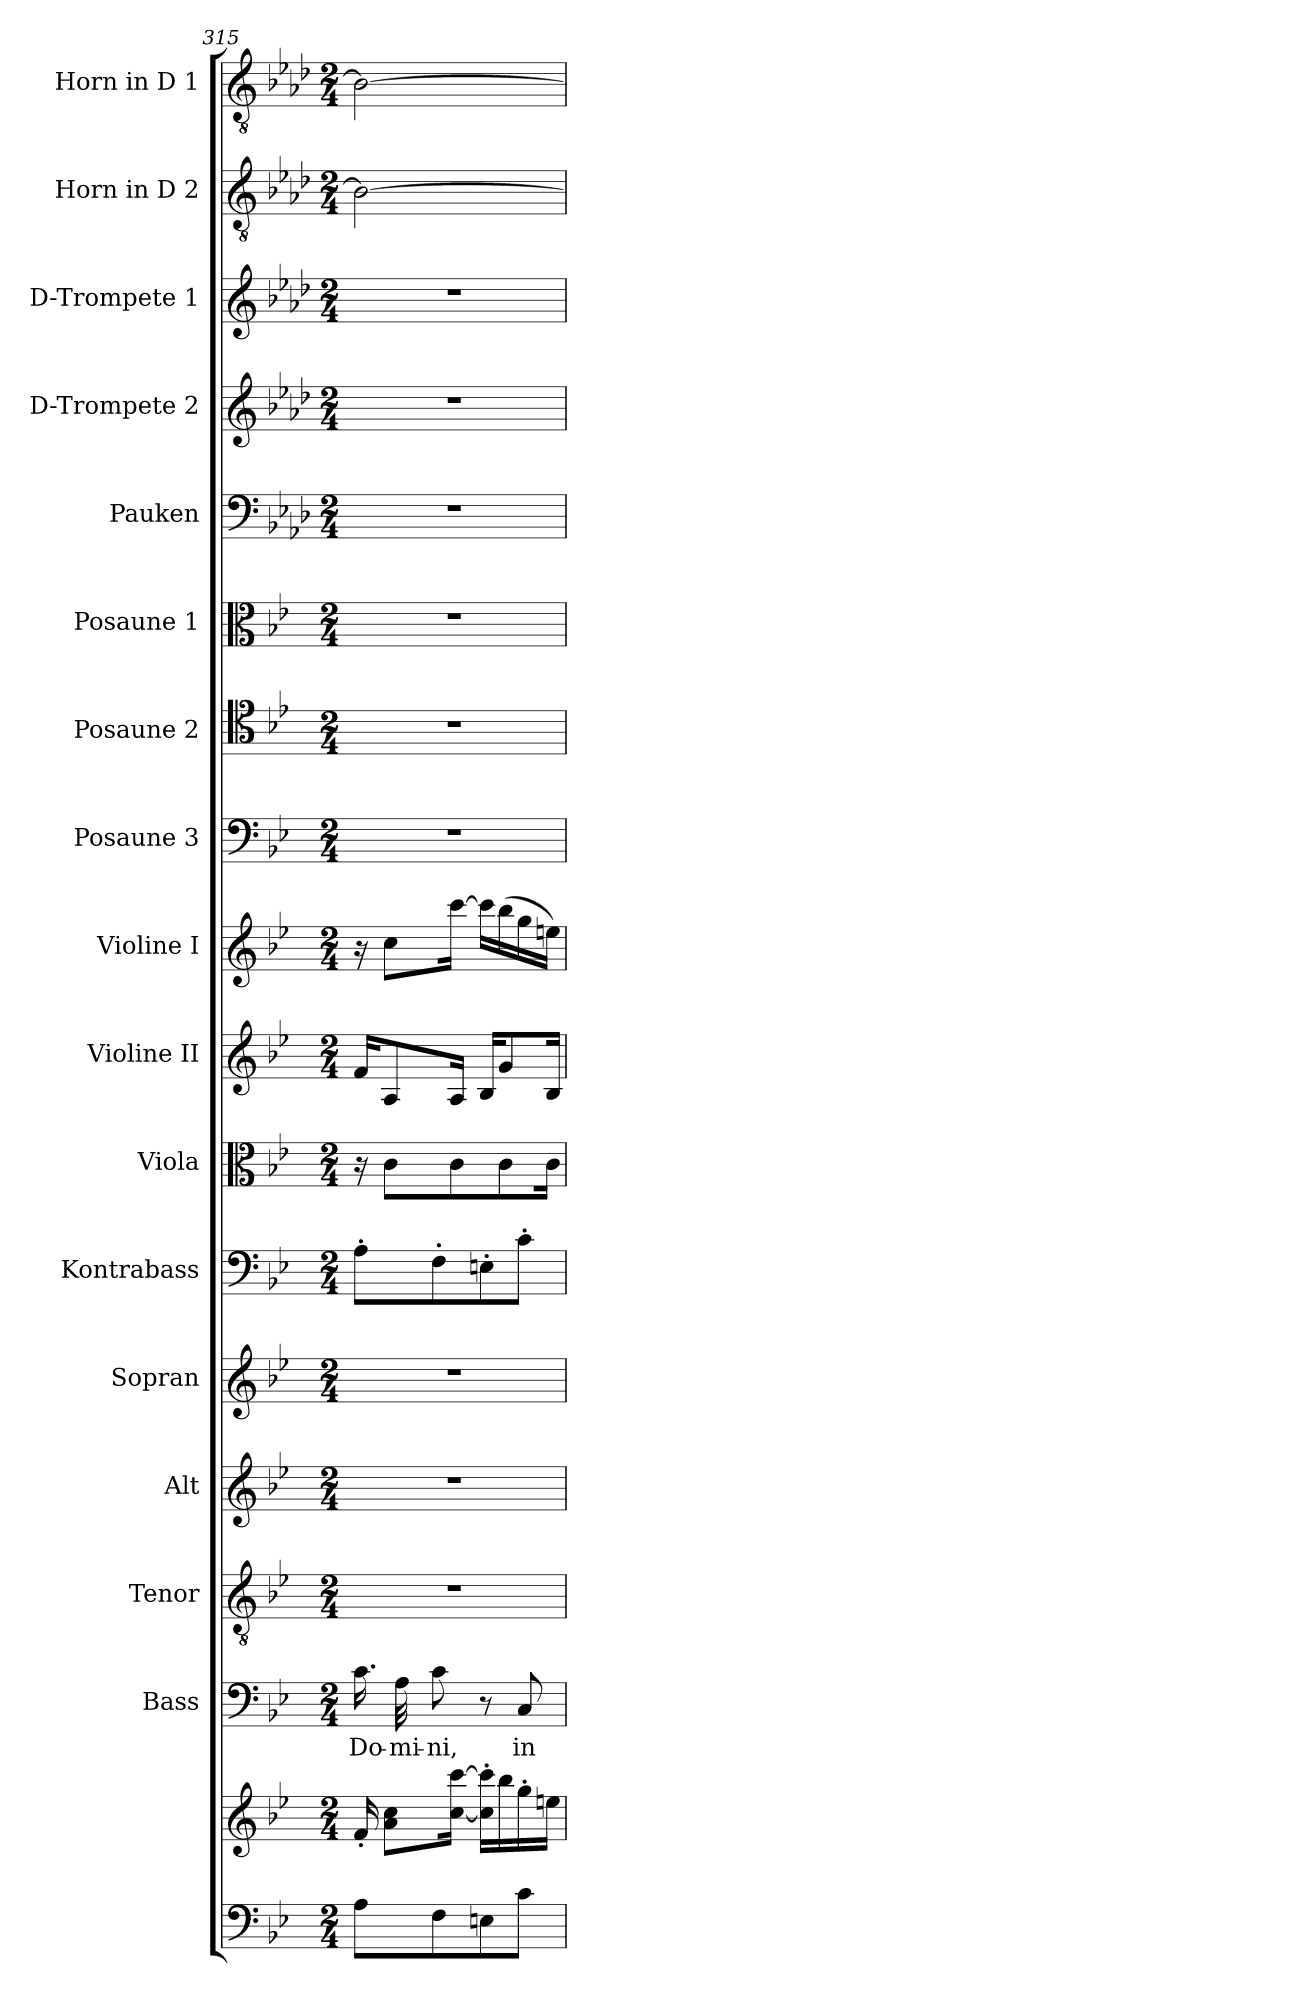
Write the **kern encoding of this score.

**kern	**kern	**kern	**text	**kern	**kern	**kern	**kern	**kern	**kern	**kern	**kern	**kern	**kern	**kern	**kern	**kern	**kern	**kern
*part17	*part17	*part16	*part16	*part15	*part14	*part13	*part12	*part11	*part10	*part9	*part8	*part7	*part6	*part5	*part4	*part3	*part2	*part1
*staff18	*staff17	*staff16	*staff16	*staff15	*staff14	*staff13	*staff12	*staff11	*staff10	*staff9	*staff8	*staff7	*staff6	*staff5	*staff4	*staff3	*staff2	*staff1
*	*	*I"Bass	*	*I"Tenor	*I"Alt	*I"Sopran	*I"Kontrabass	*I"Viola	*I"Violine II	*I"Violine I	*I"Posaune 3	*I"Posaune 2	*I"Posaune 1	*I"Pauken	*I"D-Trompete 2	*I"D-Trompete 1	*I"Horn in D 2	*I"Horn in D 1
*	*	*I'B.	*	*I'T.	*I'A.	*I'S.	*I'Kb.	*I'Vla.	*I'Vl. II	*I'Vl. I	*I'Pos. 3	*I'Pos. 2	*I'Pos. 1	*I'Pk.	*I'D Trp. 2	*I'D Trp. 1	*I'Hrn. 2	*I'Hrn. 1
*clefF4	*clefG2	*clefF4	*	*clefGv2	*clefG2	*clefG2	*clefF4	*clefC3	*clefG2	*clefG2	*clefF4	*clefC4	*clefC3	*clefF4	*clefG2	*clefG2	*clefGv2	*clefGv2
*	*	*	*	*	*	*	*ITrd7c12	*	*	*	*	*	*	*ITrd-1c-2	*ITrd-1c-2	*ITrd-1c-2	*ITrd-1c-2	*ITrd-1c-2
*k[b-e-]	*k[b-e-]	*k[b-e-]	*	*k[b-e-]	*k[b-e-]	*k[b-e-]	*k[b-e-]	*k[b-e-]	*k[b-e-]	*k[b-e-]	*k[b-e-]	*k[b-e-]	*k[b-e-]	*k[b-e-]	*k[b-e-]	*k[b-e-]	*k[b-e-]	*k[b-e-]
*B-:	*B-:	*B-:	*	*B-:	*B-:	*B-:	*B-:	*B-:	*B-:	*B-:	*B-:	*B-:	*B-:	*B-:	*B-:	*B-:	*B-:	*B-:
*M2/4	*M2/4	*M2/4	*	*M2/4	*M2/4	*M2/4	*M2/4	*M2/4	*M2/4	*M2/4	*M2/4	*M2/4	*M2/4	*M2/4	*M2/4	*M2/4	*M2/4	*M2/4
=315	=315	=315	=315	=315	=315	=315	=315	=315	=315	=315	=315	=315	=315	=315	=315	=315	=315	=315
!	!	!	!LO:LY:b	!	!	!	!	!	!	!	!	!	!	!	!	!	!	!
8A\L	16f'</	16.c\	Do-	2r	2r	2r	8AA'>\L	16r	16f/KL	16r	2r	2r	2r	2r	2r	2r	2c\_	2c\_
.	8a\ 8cc\L	.	.	.	.	.	.	8c\L	8A/	8cc\L	.	.	.	.	.	.	.	.
!	!	!	!LO:LY:b	!	!	!	!	!	!	!	!	!	!	!	!	!	!	!
.	.	32A\	-mi-	.	.	.	.	.	.	.	.	.	.	.	.	.	.	.
!	!	!	!LO:LY:b	!	!	!	!	!	!	!	!	!	!	!	!	!	!	!
8F\	.	8c\	-ni,	.	.	.	8FF'>\	.	.	.	.	.	.	.	.	.	.	.
.	[16cc\ [16ccc\Jk	.	.	.	.	.	.	8c\	16A/Jk	[16ccc\Jk	.	.	.	.	.	.	.	.
8En\	16cc\]'> 16ccc\]'>LL	8r	.	.	.	.	8EEn'>\	.	16B-/KL	16ccc\LL]	.	.	.	.	.	.	.	.
.	16bb-\	.	.	.	.	.	.	8c\	8g/	(>16bb-\	.	.	.	.	.	.	.	.
!	!	!	!LO:LY:b	!	!	!	!	!	!	!	!	!	!	!	!	!	!	!
8c\J	16gg'>\	8C/	in	.	.	.	8C'>\J	.	.	16gg\	.	.	.	.	.	.	.	.
.	16een\JJ	.	.	.	.	.	.	16c\Jk	16B-/Jk	16een\JJ)	.	.	.	.	.	.	.	.
=	=	=	=	=	=	=	=	=	=	=	=	=	=	=	=	=	=	=
*-	*-	*-	*-	*-	*-	*-	*-	*-	*-	*-	*-	*-	*-	*-	*-	*-	*-	*-
